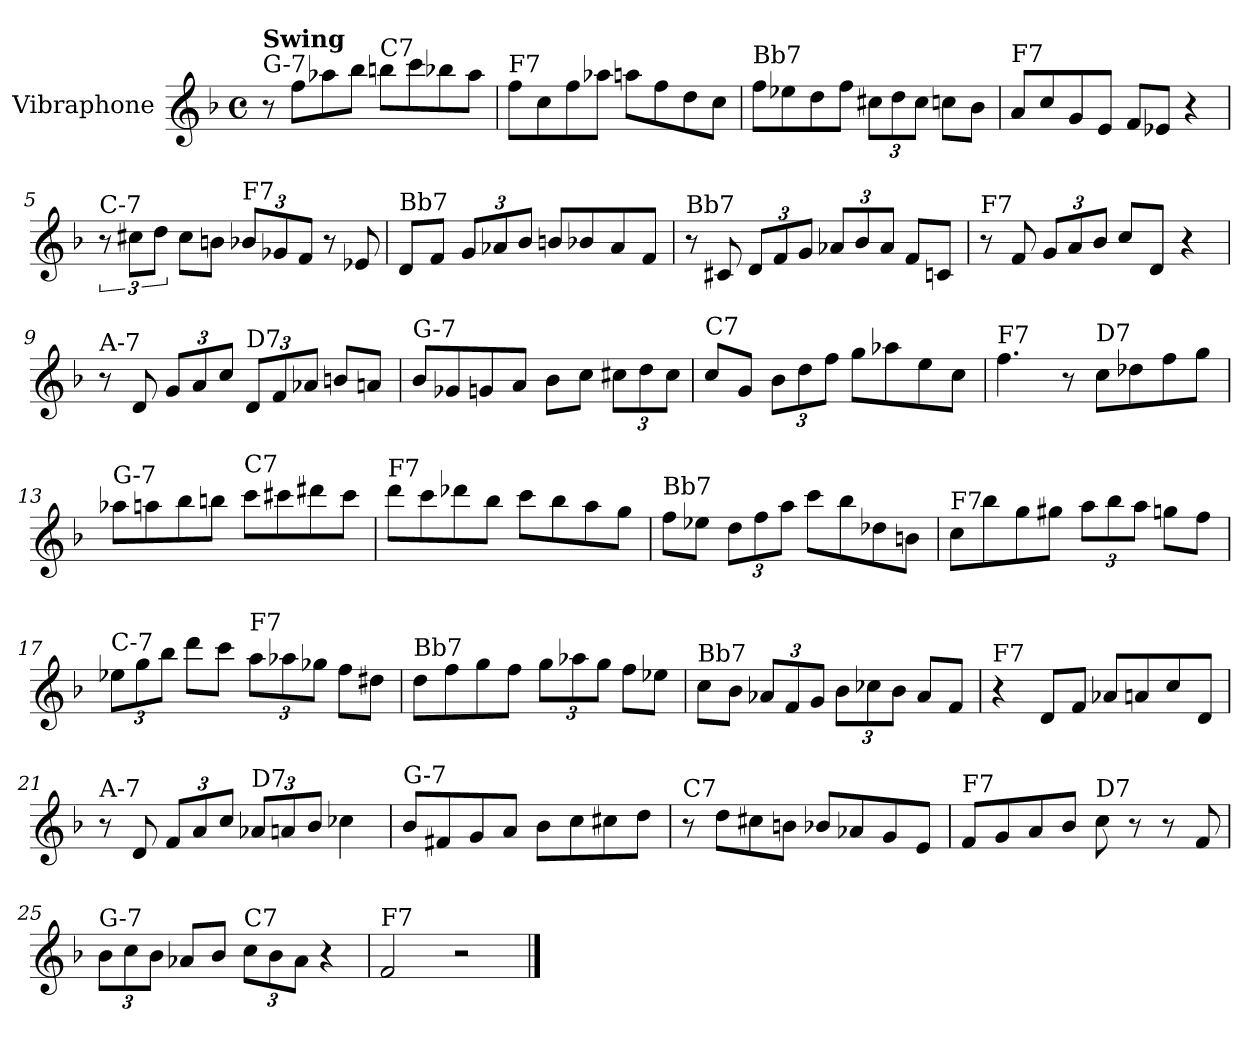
**kern
*part1
*staff1
*I"Vibraphone
*I'Vib.
*clefG2
*k[b-]
*M4/4
*met(c)
*MM180
=1
!LO:TX:a:B:t=Swing
!LO:TX:a:t=G-7
8r
8ff\L
8aa-X\
8bb-\J
!LO:TX:a:t=C7
8bbn\L
8ccc\
8bb-X\
8aa-\J
=2
!LO:TX:a:t=F7
8ff\L
8cc\
8ff\
8aa-X\J
8aan\L
8ff\
8dd\
8cc\J
=3
!LO:TX:a:t=Bb7
8ff\L
8ee-X\
8dd\
8ff\J
*Xbrackettup
12cc#X\L
12dd\
12cc#\J
8ccn\L
8b-\J
=4
!LO:TX:a:t=F7
8a/L
8cc/
8g/
8e/J
8f/L
8e-X/J
4r
!!LO:LB:g=z
=5
*brackettup
!LO:TX:a:t=C-7
12r
12cc#X\L
12dd\J
8cc#\L
8bn\J
*Xbrackettup
!LO:TX:a:t=F7
12b-X/L
12g-X/
12f/J
8r
8e-X/
=6
!LO:TX:a:t=Bb7
8d/L
8f/J
12g/L
12a-X/
12b-/J
8bn/L
8b-X/
8a-/
8f/J
=7
!LO:TX:a:t=Bb7
8r
8c#X/
12d/L
12f/
12g/J
12a-X/L
12b-/
12a-/J
8f/L
8cn/J
=8
!LO:TX:a:t=F7
8r
8f/
12g/L
12a/
12b-/J
8cc/L
8d/J
4r
!!LO:LB:g=z
=9
!LO:TX:a:t=A-7
8r
8d/
12g/L
12a/
12cc/J
!LO:TX:a:t=D7
12d/L
12f/
12a-X/J
8bn/L
8an/J
=10
!LO:TX:a:t=G-7
8b-/L
8g-X/
8gn/
8a/J
8b-\L
8cc\J
12cc#X\L
12dd\
12cc#\J
=11
!LO:TX:a:t=C7
8cc/L
8g/J
12b-\L
12dd\
12ff\J
8gg\L
8aa-X\
8ee\
8cc\J
=12
!LO:TX:a:t=F7
4.ff\
8r
!LO:TX:a:t=D7
8cc\L
8dd-X\
8ff\
8gg\J
!!LO:LB:g=z
=13
!LO:TX:a:t=G-7
8aa-X\L
8aan\
8bb-\
8bbn\J
!LO:TX:a:t=C7
8ccc\L
8ccc#X\
8ddd#X\
8ccc#\J
=14
!LO:TX:a:t=F7
8ddd\L
8ccc\
8ddd-X\
8bb-\J
8ccc\L
8bb-\
8aa\
8gg\J
=15
!LO:TX:a:t=Bb7
8ff\L
8ee-X\J
12dd\L
12ff\
12aa\J
8ccc\L
8bb-\
8dd-X\
8bn\J
=16
!LO:TX:a:t=F7
8cc\L
8bb-\
8gg\
8gg#X\J
12aa\L
12bb-\
12aa\J
8ggn\L
8ff\J
!!LO:LB:g=z
=17
!LO:TX:a:t=C-7
12ee-X\L
12gg\
12bb-\J
8ddd\L
8ccc\J
!LO:TX:a:t=F7
12aa\L
12aa-X\
12gg-X\J
8ff\L
8dd#X\J
=18
!LO:TX:a:t=Bb7
8dd\L
8ff\
8gg\
8ff\J
12gg\L
12aa-X\
12gg\J
8ff\L
8ee-X\J
=19
!LO:TX:a:t=Bb7
8cc\L
8b-\J
12a-X/L
12f/
12g/J
12b-\L
12cc-X\
12b-\J
8a-/L
8f/J
=20
!LO:TX:a:t=F7
4r
8d/L
8f/J
8a-X/L
8an/
8cc/
8d/J
!!LO:LB:g=z
=21
!LO:TX:a:t=A-7
8r
8d/
12f/L
12a/
12cc/J
!LO:TX:a:t=D7
12a-X/L
12an/
12b-/J
4cc-X\
=22
!LO:TX:a:t=G-7
8b-/L
8f#X/
8g/
8a/J
8b-\L
8cc\
8cc#X\
8dd\J
=23
!LO:TX:a:t=C7
8r
8dd\L
8cc#X\
8bn\J
8b-X/L
8a-X/
8g/
8e/J
=24
!LO:TX:a:t=F7
8f/L
8g/
8a/
8b-/J
!LO:TX:a:t=D7
8cc\
8r
8r
8f/
!!LO:LB:g=z
=25
!LO:TX:a:t=G-7
12b-\L
12cc\
12b-\J
8a-X/L
8b-/J
!LO:TX:a:t=C7
12cc\L
12b-\
12a-\J
4r
=26
!LO:TX:a:t=F7
2f/
2r
==
*-
